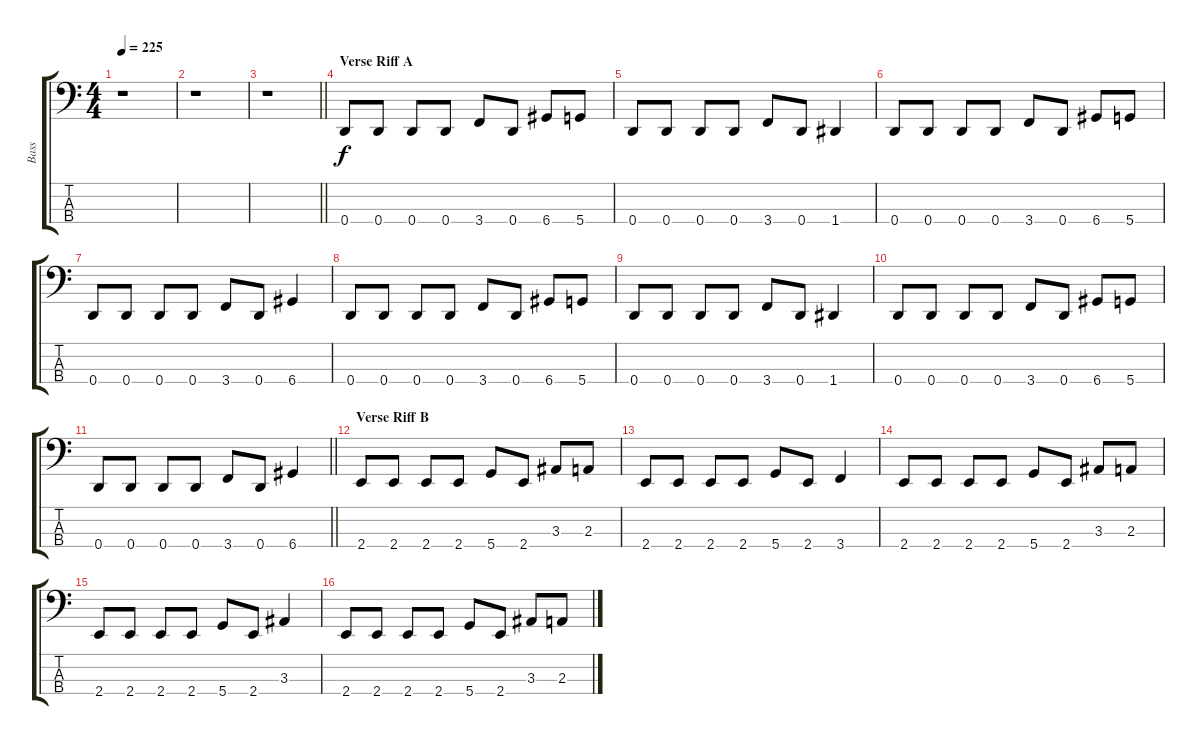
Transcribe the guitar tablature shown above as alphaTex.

\track ("Bass" "Bass") {instrument electricbassfinger}
\staff {score tabs}
\tuning (F2 C2 G1 D1) {hide}
\ts (4 4)
\tempo 225
\clef f4
\ks c
r.1{dy f} |
r.1 |
\barLineRight lightlight
r.1 |
\section ("" "Verse Riff A")
0.4.8 0.4.8 0.4.8 0.4.8 3.4.8 0.4.8 6.4.8 5.4.8 |
0.4.8 0.4.8 0.4.8 0.4.8 3.4.8 0.4.8 1.4.4 |
0.4.8 0.4.8 0.4.8 0.4.8 3.4.8 0.4.8 6.4.8 5.4.8 |
0.4.8 0.4.8 0.4.8 0.4.8 3.4.8 0.4.8 6.4.4 |
0.4.8 0.4.8 0.4.8 0.4.8 3.4.8 0.4.8 6.4.8 5.4.8 |
0.4.8 0.4.8 0.4.8 0.4.8 3.4.8 0.4.8 1.4.4 |
0.4.8 0.4.8 0.4.8 0.4.8 3.4.8 0.4.8 6.4.8 5.4.8 |
\barLineRight lightlight
0.4.8 0.4.8 0.4.8 0.4.8 3.4.8 0.4.8 6.4.4 |
\section ("" "Verse Riff B")
2.4.8 2.4.8 2.4.8 2.4.8 5.4.8 2.4.8 3.3.8 2.3.8 |
2.4.8 2.4.8 2.4.8 2.4.8 5.4.8 2.4.8 3.4.4 |
2.4.8 2.4.8 2.4.8 2.4.8 5.4.8 2.4.8 3.3.8 2.3.8 |
2.4.8 2.4.8 2.4.8 2.4.8 5.4.8 2.4.8 3.3.4 |
2.4.8 2.4.8 2.4.8 2.4.8 5.4.8 2.4.8 3.3.8 2.3.8
